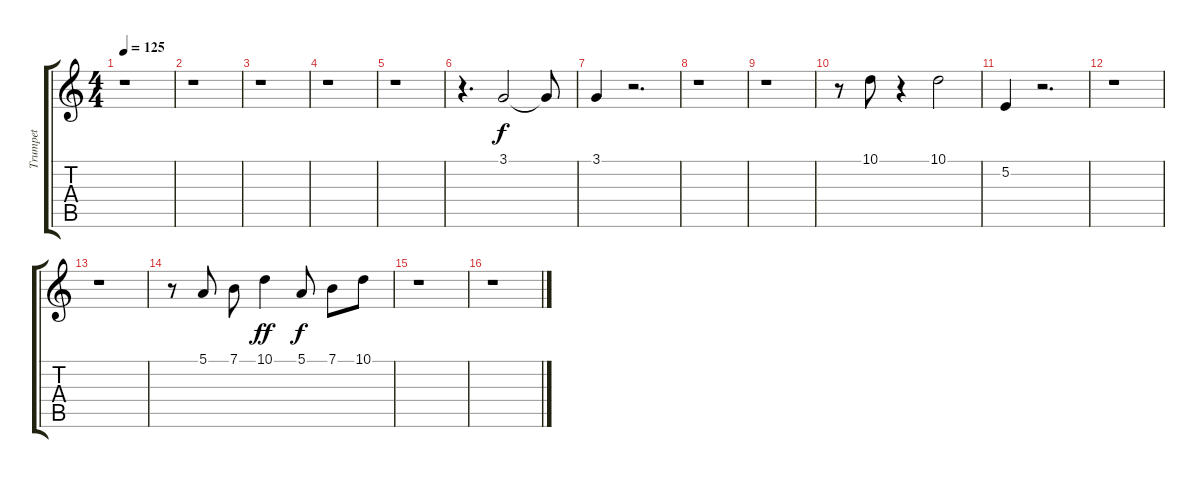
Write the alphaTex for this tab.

\track ("Trumpet" "Trumpet") {instrument trumpet}
\staff {score tabs}
\tuning (E4 B3 G3 D3 A2 E2) {hide}
\ts (4 4)
\tempo 125
\clef g2
\ks c
r.1{dy f} |
r.1 |
r.1 |
r.1 |
r.1 |
r.4{d} 3.1.2{volume 10} 3.1{t}.8 |
3.1.4 r.2{d} |
r.1 |
r.1 |
r.8 10.1.8{volume 16} r.4 10.1.2 |
5.2.4 r.2{d} |
r.1 |
r.1 |
r.8 5.1.8 7.1.8 10.1.4{dy ff} 5.1.8{dy f} 7.1.8 10.1.8 |
r.1 |
r.1
